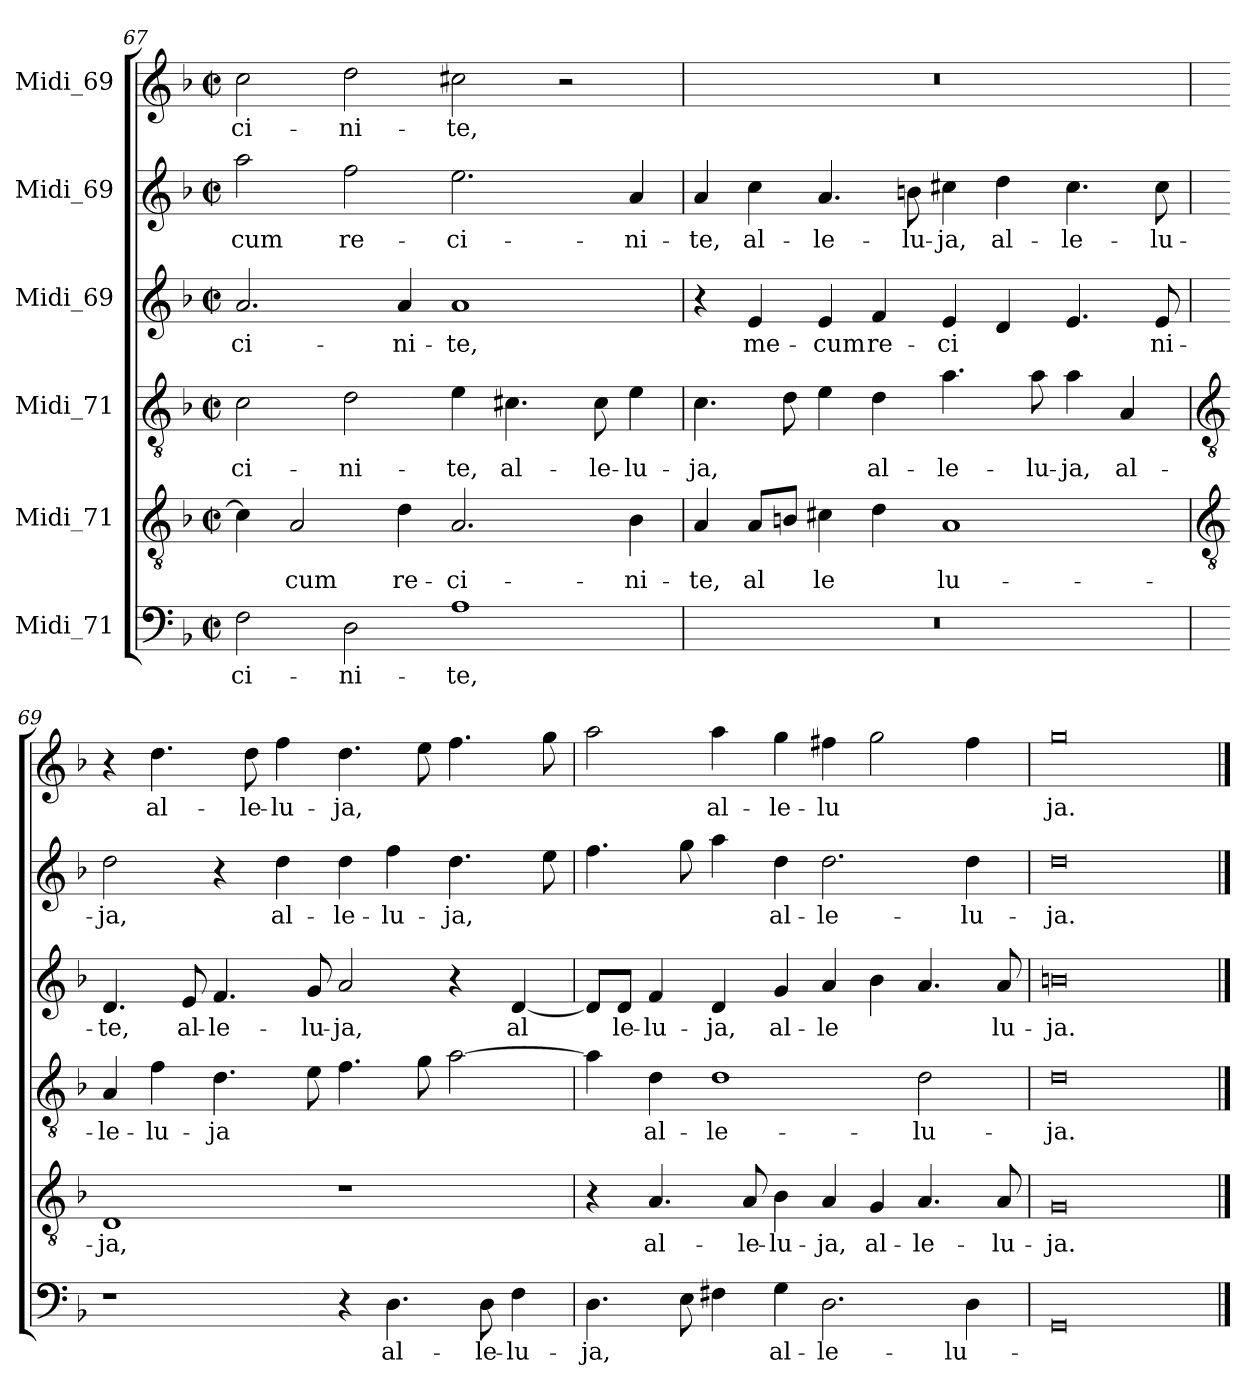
**kern	**text	**kern	**text	**kern	**text	**kern	**text	**kern	**text	**kern	**text
*part6	*part6	*part5	*part5	*part4	*part4	*part3	*part3	*part2	*part2	*part1	*part1
*staff6	*staff6	*staff5	*staff5	*staff4	*staff4	*staff3	*staff3	*staff2	*staff2	*staff1	*staff1
*I"Midi_71	*	*I"Midi_71	*	*I"Midi_71	*	*I"Midi_69	*	*I"Midi_69	*	*I"Midi_69	*
*clefF4	*	*clefGv2	*	*clefGv2	*	*clefG2	*	*clefG2	*	*clefG2	*
*k[b-]	*	*k[b-]	*	*k[b-]	*	*k[b-]	*	*k[b-]	*	*k[b-]	*
*F:	*	*F:	*	*F:	*	*F:	*	*F:	*	*F:	*
*M4/2	*	*M4/2	*	*M4/2	*	*M4/2	*	*M4/2	*	*M4/2	*
*met(c|)	*	*met(c|)	*	*met(c|)	*	*met(c|)	*	*met(c|)	*	*met(c|)	*
=67	=67	=67	=67	=67	=67	=67	=67	=67	=67	=67	=67
!	!LO:LY:b	!	!	!	!LO:LY:b	!	!LO:LY:b	!	!LO:LY:b	!	!LO:LY:b
2F	-ci-	4c]	.	2c	-ci-	2.a	-ci-	2aa	-cum	2cc	-ci-
!	!	!	!LO:LY:b	!	!	!	!	!	!	!	!
.	.	2A	cum	.	.	.	.	.	.	.	.
!	!LO:LY:b	!	!	!	!LO:LY:b	!	!	!	!LO:LY:b	!	!LO:LY:b
2D	-ni-	.	.	2d	-ni-	.	.	2ff	re-	2dd	-ni-
!	!	!	!LO:LY:b	!	!	!	!LO:LY:b	!	!	!	!
.	.	4d	re-	.	.	4a	-ni-	.	.	.	.
!	!LO:LY:b	!	!LO:LY:b	!	!LO:LY:b	!	!LO:LY:b	!	!LO:LY:b	!	!LO:LY:b
1A	-te,	2.A	-ci-	4e	-te,	1a	-te,	2.ee	-ci-	2cc#X	-te,
!	!	!	!	!	!LO:LY:b	!	!	!	!	!	!
.	.	.	.	4.c#X	al-	.	.	.	.	.	.
.	.	.	.	.	.	.	.	.	.	2r	.
!	!	!	!	!	!LO:LY:b	!	!	!	!	!	!
.	.	.	.	8c#	-le-	.	.	.	.	.	.
!	!	!	!LO:LY:b	!	!LO:LY:b	!	!	!	!LO:LY:b	!	!
.	.	4B-	-ni-	4e	-lu-	.	.	4a	-ni-	.	.
=68	=68	=68	=68	=68	=68	=68	=68	=68	=68	=68	=68
!	!	!	!LO:LY:b	!	!LO:LY:b	!	!	!	!LO:LY:b	!	!
0r	.	4A	-te,	4.c	-ja,	4r	.	4a	-te,	0r	.
!	!	!	!LO:LY:b	!	!	!	!LO:LY:b	!	!LO:LY:b	!	!
.	.	8AL	al	.	.	4e	me-	4cc	al-	.	.
.	.	8BnJ	.	8d	.	.	.	.	.	.	.
!	!	!	!LO:LY:b	!	!	!	!LO:LY:b	!	!LO:LY:b	!	!
.	.	4c#X	le	4e	.	4e	-cum	4.a	-le-	.	.
!	!	!	!	!	!LO:LY:b	!	!LO:LY:b	!	!	!	!
.	.	4d	.	4d	al-	4f	re-	.	.	.	.
!	!	!	!	!	!	!	!	!	!LO:LY:b	!	!
.	.	.	.	.	.	.	.	8bn	-lu-	.	.
!	!	!	!LO:LY:b	!	!LO:LY:b	!	!LO:LY:b	!	!LO:LY:b	!	!
.	.	1A	lu-	4.a	-le-	4e	-ci	4cc#X	-ja,	.	.
!	!	!	!	!	!	!	!	!	!LO:LY:b	!	!
.	.	.	.	.	.	4d	.	4dd	al-	.	.
!	!	!	!	!	!LO:LY:b	!	!	!	!	!	!
.	.	.	.	8a	-lu-	.	.	.	.	.	.
!	!	!	!	!	!LO:LY:b	!	!	!	!LO:LY:b	!	!
.	.	.	.	4a	-ja,	4.e	.	4.cc#	-le-	.	.
!	!	!	!	!	!LO:LY:b	!	!	!	!	!	!
.	.	.	.	4A	al-	.	.	.	.	.	.
!	!	!	!	!	!	!	!LO:LY:b	!	!LO:LY:b	!	!
.	.	.	.	.	.	8e	ni-	8cc#	-lu-	.	.
!!LO:LB:g=z
=69	=69	=69	=69	=69	=69	=69	=69	=69	=69	=69	=69
*	*	*clefGv2	*	*clefGv2	*	*	*	*	*	*	*
!	!	!	!LO:LY:b	!	!LO:LY:b	!	!LO:LY:b	!	!LO:LY:b	!	!
1r	.	1D	-ja,	4A	-le-	4.d	-te,	2dd	-ja,	4r	.
!	!	!	!	!	!LO:LY:b	!	!	!	!	!	!LO:LY:b
.	.	.	.	4f	-lu-	.	.	.	.	4.dd	al-
!	!	!	!	!	!	!	!LO:LY:b	!	!	!	!
.	.	.	.	.	.	8e	al-	.	.	.	.
!	!	!	!	!	!LO:LY:b	!	!LO:LY:b	!	!	!	!
.	.	.	.	4.d	-ja	4.f	-le-	4r	.	.	.
!	!	!	!	!	!	!	!	!	!	!	!LO:LY:b
.	.	.	.	.	.	.	.	.	.	8dd	-le-
!	!	!	!	!	!	!	!	!	!LO:LY:b	!	!LO:LY:b
.	.	.	.	.	.	.	.	4dd	al-	4ff	-lu-
!	!	!	!	!	!	!	!LO:LY:b	!	!	!	!
.	.	.	.	8e	.	8g	-lu-	.	.	.	.
!	!	!	!	!	!	!	!LO:LY:b	!	!LO:LY:b	!	!LO:LY:b
4r	.	1r	.	4.f	.	2a	-ja,	4dd	-le-	4.dd	-ja,
!	!LO:LY:b	!	!	!	!	!	!	!	!LO:LY:b	!	!
4.D	al-	.	.	.	.	.	.	4ff	-lu-	.	.
.	.	.	.	8g	.	.	.	.	.	8ee	.
!	!	!	!	!	!	!	!	!	!LO:LY:b	!	!
.	.	.	.	[2a	.	4r	.	4.dd	-ja,	4.ff	.
!	!LO:LY:b	!	!	!	!	!	!	!	!	!	!
8D	-le-	.	.	.	.	.	.	.	.	.	.
!	!LO:LY:b	!	!	!	!	!	!LO:LY:b	!	!	!	!
4F	-lu-	.	.	.	.	[4d	al	.	.	.	.
.	.	.	.	.	.	.	.	8ee	.	8gg	.
=70	=70	=70	=70	=70	=70	=70	=70	=70	=70	=70	=70
!	!LO:LY:b	!	!	!	!	!	!	!	!	!	!
4.D	-ja,	4r	.	4a]	.	8d/L]	.	4.ff	.	2aa	.
!	!	!	!	!	!	!	!LO:LY:b	!	!	!	!
.	.	.	.	.	.	8d/J	le-	.	.	.	.
!	!	!	!LO:LY:b	!	!LO:LY:b	!	!LO:LY:b	!	!	!	!
.	.	4.A	al-	4d	al-	4f	-lu-	.	.	.	.
8E	.	.	.	.	.	.	.	8gg	.	.	.
!	!	!	!	!	!LO:LY:b	!	!LO:LY:b	!	!	!	!LO:LY:b
4F#X	.	.	.	1d	-le-	4d	-ja,	4aa	.	4aa	al-
!	!	!	!LO:LY:b	!	!	!	!	!	!	!	!
.	.	8A	-le-	.	.	.	.	.	.	.	.
!	!LO:LY:b	!	!LO:LY:b	!	!	!	!LO:LY:b	!	!LO:LY:b	!	!LO:LY:b
4G	al-	4B-	-lu-	.	.	4g	al-	4dd	al-	4gg	-le-
!	!LO:LY:b	!	!LO:LY:b	!	!	!	!LO:LY:b	!	!LO:LY:b	!	!LO:LY:b
2.D	-le-	4A	-ja,	.	.	4a	-le	2.dd	-le-	4ff#X	-lu
!	!	!	!LO:LY:b	!	!	!	!	!	!	!	!
.	.	4G	al-	.	.	4b-	.	.	.	2gg	.
!	!	!	!LO:LY:b	!	!LO:LY:b	!	!	!	!	!	!
.	.	4.A	-le-	2d	-lu-	4.a	.	.	.	.	.
!	!LO:LY:b	!	!	!	!	!	!	!	!LO:LY:b	!	!
4D	-lu-	.	.	.	.	.	.	4dd	-lu-	4ff#	.
!	!	!	!LO:LY:b	!	!	!	!LO:LY:b	!	!	!	!
.	.	8A	-lu-	.	.	8a	lu-	.	.	.	.
=71	=71	=71	=71	=71	=71	=71	=71	=71	=71	=71	=71
!	!	!	!LO:LY:b	!	!LO:LY:b	!	!LO:LY:b	!	!LO:LY:b	!	!LO:LY:b
0GG	.	0G	-ja.	0d	-ja.	0bn	-ja.	0dd	-ja.	0gg	ja.
==	==	==	==	==	==	==	==	==	==	==	==
*-	*-	*-	*-	*-	*-	*-	*-	*-	*-	*-	*-
